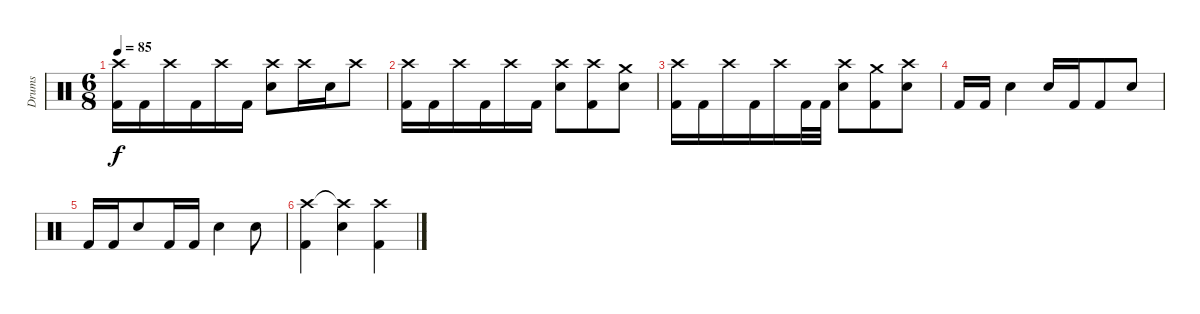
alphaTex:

\track ("Drums" "Drums") {instrument percussion}
\staff {score}
\articulation defaults
\ts (6 8)
\tempo 85
\clef neutral
\ks c
("Crash high (hit)" "Kick (hit) 2").16{dy f} "Kick (hit) 2".16 "Crash high (hit)".16 "Kick (hit) 2".16 "Crash high (hit)".16 "Kick (hit) 2".16 ("Crash high (hit)" "Snare (hit) 2").8 "Crash high (hit)".16 "Snare (hit) 2".16 "Crash high (hit)".8 |
("Crash high (hit)" "Kick (hit) 2").16 "Kick (hit) 2".16 "Crash high (hit)".16 "Kick (hit) 2".16 "Crash high (hit)".16 "Kick (hit) 2".16 ("Crash high (hit)" "Snare (hit) 2").8 ("Crash high (hit)" "Kick (hit) 2").8 ("Crash medium (hit)" "Snare (hit) 2").8 |
("Crash high (hit)" "Kick (hit) 2").16 "Kick (hit) 2".16 "Crash high (hit)".16 "Kick (hit) 2".16 "Crash high (hit)".16 "Kick (hit) 2".32 "Kick (hit) 2".32 ("Crash high (hit)" "Snare (hit) 2").8 ("Crash medium (hit)" "Kick (hit) 2").8 ("Snare (hit) 2" "Crash high (hit)").8 |
"Kick (hit) 2".16 "Kick (hit) 2".16 "Snare (hit) 2".4 "Snare (hit) 2".16 "Kick (hit) 2".16 "Kick (hit) 2".8 "Snare (hit) 2".8 |
"Kick (hit) 2".16 "Kick (hit) 2".16 "Snare (hit) 2".8 "Kick (hit) 2".16 "Kick (hit) 2".16 "Snare (hit) 2".4 "Snare (hit) 2".8 |
("Crash high (hit)" "Kick (hit) 2").4 ("Crash high (hit)"{t} "Snare (hit) 2").4 ("Crash high (hit)" "Kick (hit) 2").4
